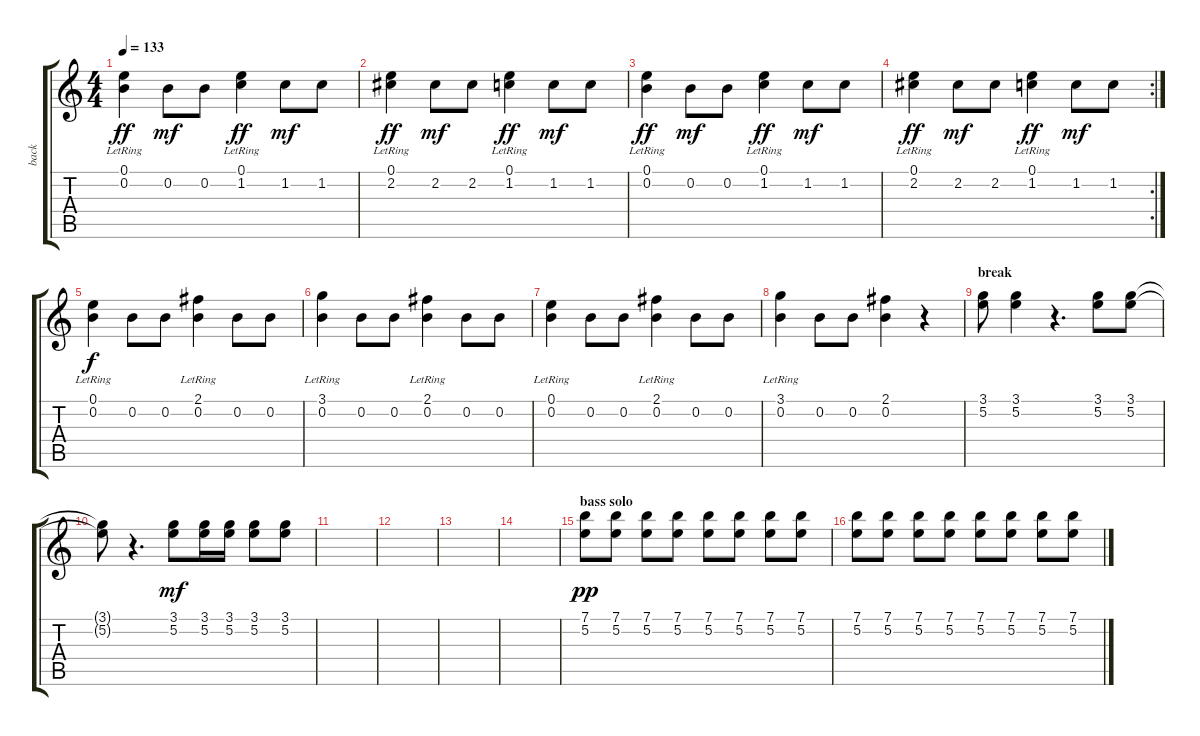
\track ("back" "back") {instrument distortionguitar}
\staff {score tabs}
\tuning (E4 B3 G3 D3 A2 E2) {hide}
\ts (4 4)
\tempo 133
\clef g2
\ks c
(0.1{lr} 0.2{lr}).4{dy ff} 0.2.8{dy mf} 0.2.8 (0.1{lr} 1.2{lr}).4{dy ff} 1.2.8{dy mf} 1.2.8 |
(0.1{lr} 2.2{lr}).4{dy ff} 2.2.8{dy mf} 2.2.8 (0.1{lr} 1.2{lr}).4{dy ff} 1.2.8{dy mf} 1.2.8 |
(0.1{lr} 0.2{lr}).4{dy ff} 0.2.8{dy mf} 0.2.8 (0.1{lr} 1.2{lr}).4{dy ff} 1.2.8{dy mf} 1.2.8 |
\rc 2
(0.1{lr} 2.2{lr}).4{dy ff} 2.2.8{dy mf} 2.2.8 (0.1{lr} 1.2{lr}).4{dy ff} 1.2.8{dy mf} 1.2.8 |
(0.1{lr} 0.2).4{dy f} 0.2.8 0.2.8 (2.1{lr} 0.2).4 0.2.8 0.2.8 |
(3.1{lr} 0.2).4 0.2.8 0.2.8 (2.1{lr} 0.2).4 0.2.8 0.2.8 |
(0.1{lr} 0.2).4 0.2.8 0.2.8 (2.1{lr} 0.2).4 0.2.8 0.2.8 |
(3.1{lr} 0.2).4 0.2.8 0.2.8 (2.1 0.2).4 r.4 |
\section ("" "break")
(3.1 5.2).8 (3.1 5.2).4 r.4{d} (3.1 5.2).8 (3.1 5.2).8 |
(3.1{t} 5.2{t}).8 r.4{d} (3.1 5.2).8{dy mf} (3.1 5.2).16 (3.1 5.2).16 (3.1 5.2).8 (3.1 5.2).8 |
|
|
|
|
\section ("" "bass solo")
(7.1 5.2).8{dy pp} (7.1 5.2).8 (7.1 5.2).8 (7.1 5.2).8 (7.1 5.2).8 (7.1 5.2).8 (7.1 5.2).8 (7.1 5.2).8 |
(7.1 5.2).8 (7.1 5.2).8 (7.1 5.2).8 (7.1 5.2).8 (7.1 5.2).8 (7.1 5.2).8 (7.1 5.2).8 (7.1 5.2).8
